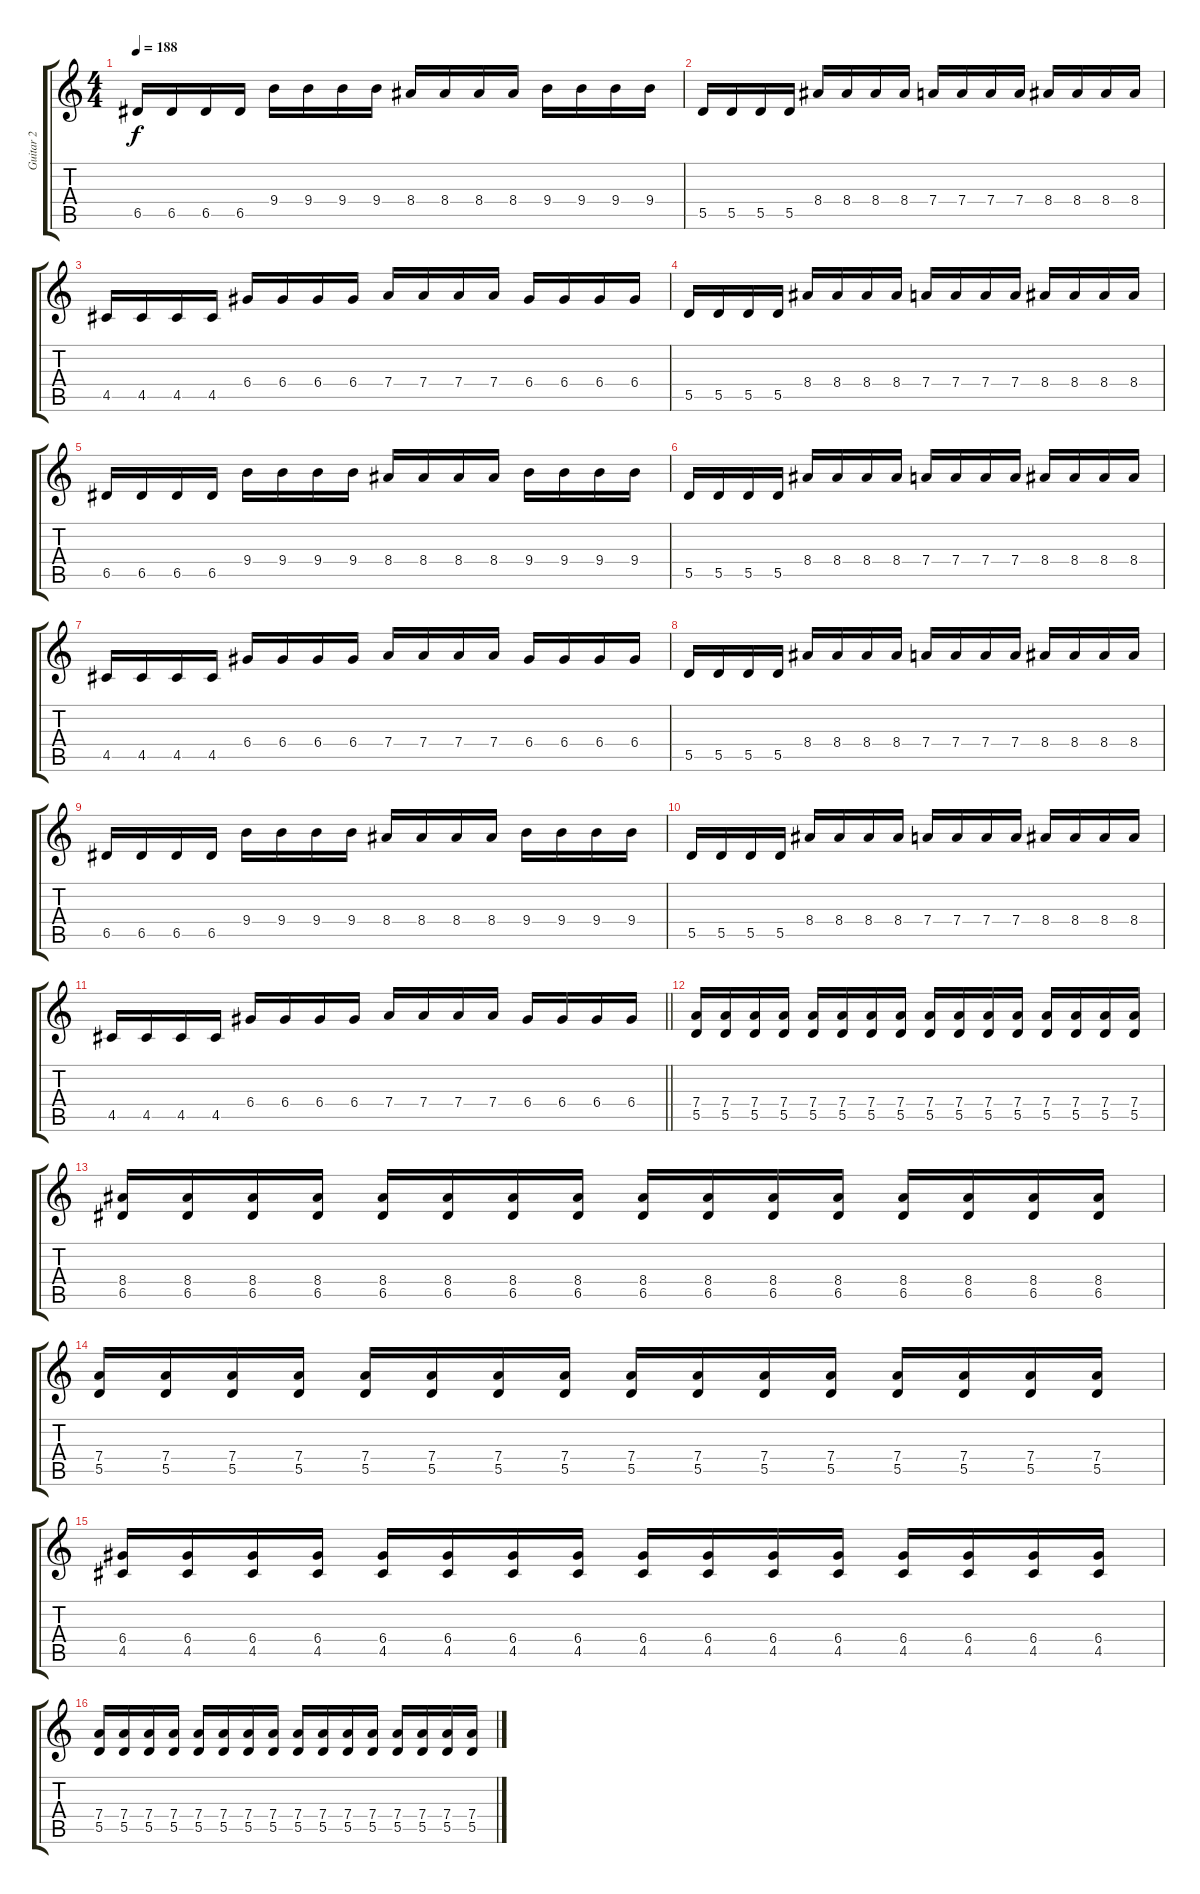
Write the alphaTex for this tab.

\track ("Guitar 2" "Guitar 2") {instrument distortionguitar}
\staff {score tabs}
\tuning (E4 B3 G3 D3 A2 E2) {hide}
\ts (4 4)
\tempo 188
\clef g2
\ks c
6.5.16{dy f} 6.5.16 6.5.16 6.5.16 9.4.16 9.4.16 9.4.16 9.4.16 8.4.16 8.4.16 8.4.16 8.4.16 9.4.16 9.4.16 9.4.16 9.4.16 |
5.5.16 5.5.16 5.5.16 5.5.16 8.4.16 8.4.16 8.4.16 8.4.16 7.4.16 7.4.16 7.4.16 7.4.16 8.4.16 8.4.16 8.4.16 8.4.16 |
4.5.16 4.5.16 4.5.16 4.5.16 6.4.16 6.4.16 6.4.16 6.4.16 7.4.16 7.4.16 7.4.16 7.4.16 6.4.16 6.4.16 6.4.16 6.4.16 |
5.5.16{instrument distortionguitar} 5.5.16 5.5.16 5.5.16 8.4.16 8.4.16 8.4.16 8.4.16 7.4.16 7.4.16 7.4.16 7.4.16 8.4.16 8.4.16 8.4.16 8.4.16 |
6.5.16 6.5.16 6.5.16 6.5.16 9.4.16 9.4.16 9.4.16 9.4.16 8.4.16 8.4.16 8.4.16 8.4.16 9.4.16 9.4.16 9.4.16 9.4.16 |
5.5.16 5.5.16 5.5.16 5.5.16 8.4.16 8.4.16 8.4.16 8.4.16 7.4.16 7.4.16 7.4.16 7.4.16 8.4.16 8.4.16 8.4.16 8.4.16 |
4.5.16 4.5.16 4.5.16 4.5.16 6.4.16 6.4.16 6.4.16 6.4.16 7.4.16 7.4.16 7.4.16 7.4.16 6.4.16 6.4.16 6.4.16 6.4.16 |
5.5.16{instrument distortionguitar} 5.5.16 5.5.16 5.5.16 8.4.16 8.4.16 8.4.16 8.4.16 7.4.16 7.4.16 7.4.16 7.4.16 8.4.16 8.4.16 8.4.16 8.4.16 |
6.5.16 6.5.16 6.5.16 6.5.16 9.4.16 9.4.16 9.4.16 9.4.16 8.4.16 8.4.16 8.4.16 8.4.16 9.4.16 9.4.16 9.4.16 9.4.16 |
5.5.16 5.5.16 5.5.16 5.5.16 8.4.16 8.4.16 8.4.16 8.4.16 7.4.16 7.4.16 7.4.16 7.4.16 8.4.16 8.4.16 8.4.16 8.4.16 |
\barLineRight lightlight
4.5.16 4.5.16 4.5.16 4.5.16 6.4.16 6.4.16 6.4.16 6.4.16 7.4.16 7.4.16 7.4.16 7.4.16 6.4.16 6.4.16 6.4.16 6.4.16 |
(7.4 5.5).16 (7.4 5.5).16 (7.4 5.5).16 (7.4 5.5).16 (7.4 5.5).16 (7.4 5.5).16 (7.4 5.5).16 (7.4 5.5).16 (7.4 5.5).16 (7.4 5.5).16 (7.4 5.5).16 (7.4 5.5).16 (7.4 5.5).16 (7.4 5.5).16 (7.4 5.5).16 (7.4 5.5).16 |
(8.4 6.5).16 (8.4 6.5).16 (8.4 6.5).16 (8.4 6.5).16 (8.4 6.5).16 (8.4 6.5).16 (8.4 6.5).16 (8.4 6.5).16 (8.4 6.5).16 (8.4 6.5).16 (8.4 6.5).16 (8.4 6.5).16 (8.4 6.5).16 (8.4 6.5).16 (8.4 6.5).16 (8.4 6.5).16 |
(7.4 5.5).16 (7.4 5.5).16 (7.4 5.5).16 (7.4 5.5).16 (7.4 5.5).16 (7.4 5.5).16 (7.4 5.5).16 (7.4 5.5).16 (7.4 5.5).16 (7.4 5.5).16 (7.4 5.5).16 (7.4 5.5).16 (7.4 5.5).16 (7.4 5.5).16 (7.4 5.5).16 (7.4 5.5).16 |
(6.4 4.5).16 (6.4 4.5).16 (6.4 4.5).16 (6.4 4.5).16 (6.4 4.5).16 (6.4 4.5).16 (6.4 4.5).16 (6.4 4.5).16 (6.4 4.5).16 (6.4 4.5).16 (6.4 4.5).16 (6.4 4.5).16 (6.4 4.5).16 (6.4 4.5).16 (6.4 4.5).16 (6.4 4.5).16 |
(7.4 5.5).16 (7.4 5.5).16 (7.4 5.5).16 (7.4 5.5).16 (7.4 5.5).16 (7.4 5.5).16 (7.4 5.5).16 (7.4 5.5).16 (7.4 5.5).16 (7.4 5.5).16 (7.4 5.5).16 (7.4 5.5).16 (7.4 5.5).16 (7.4 5.5).16 (7.4 5.5).16 (7.4 5.5).16
